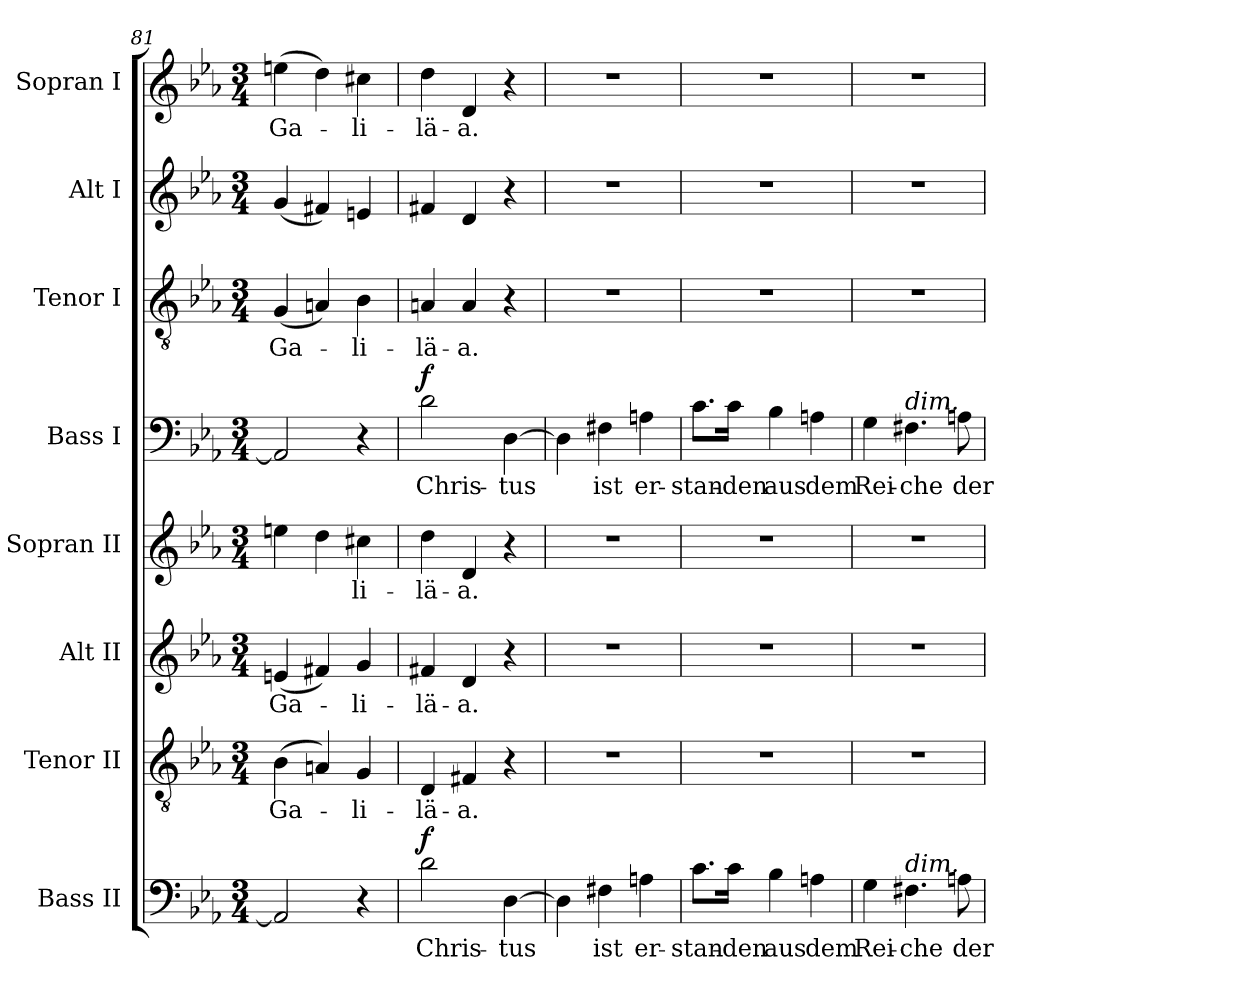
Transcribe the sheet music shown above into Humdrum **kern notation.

**kern	**text	**dynam	**kern	**text	**kern	**text	**kern	**text	**kern	**text	**dynam	**kern	**text	**kern	**kern	**text
*part8	*part8	*part8	*part7	*part7	*part6	*part6	*part5	*part5	*part4	*part4	*part4	*part3	*part3	*part2	*part1	*part1
*staff8	*staff8	*staff8	*staff7	*staff7	*staff6	*staff6	*staff5	*staff5	*staff4	*staff4	*staff4	*staff3	*staff3	*staff2	*staff1	*staff1
*I"Bass II	*	*	*I"Tenor II	*	*I"Alt II	*	*I"Sopran II	*	*I"Bass I	*	*	*I"Tenor I	*	*I"Alt I	*I"Sopran I	*
*clefF4	*	*	*clefGv2	*	*clefG2	*	*clefG2	*	*clefF4	*	*	*clefGv2	*	*clefG2	*clefG2	*
*k[b-e-a-]	*	*	*k[b-e-a-]	*	*k[b-e-a-]	*	*k[b-e-a-]	*	*k[b-e-a-]	*	*	*k[b-e-a-]	*	*k[b-e-a-]	*k[b-e-a-]	*
*E-:	*	*	*E-:	*	*E-:	*	*E-:	*	*E-:	*	*	*E-:	*	*E-:	*E-:	*
*M3/4	*	*	*M3/4	*	*M3/4	*	*M3/4	*	*M3/4	*	*	*M3/4	*	*M3/4	*M3/4	*
=81	=81	=81	=81	=81	=81	=81	=81	=81	=81	=81	=81	=81	=81	=81	=81	=81
2AA/]	.	.	(>4B-\	Ga-	(4en/	Ga-	4een\	.	2AA/]	.	.	(4G/	Ga-	(4g/	(>4een\	Ga-
.	.	.	4An/)	.	4f#X/)	.	4dd\	.	.	.	.	4An/)	.	4f#X/)	4dd\)	.
4r	.	.	4G/	-li-	4g/	-li-	4cc#X\	-li-	4r	.	.	4B-\	-li-	4en/	4cc#X\	-li-
!!LO:LB:g=z
=82	=82	=82	=82	=82	=82	=82	=82	=82	=82	=82	=82	=82	=82	=82	=82	=82
!	!	!LO:DY:a	!	!	!	!	!	!	!	!	!LO:DY:a	!	!	!	!	!
2d\	Chris-	f	4D/	-lä-	4f#X/	-lä-	4dd\	-lä-	2d\	Chris-	f	4An/	-lä-	4f#X/	4dd\	-lä-
.	.	.	4F#X/	-a.	4d/	-a.	4d/	-a.	.	.	.	4A/	-a.	4d/	4d/	-a.
[4D\	-tus	.	4r	.	4r	.	4r	.	[4D\	-tus	.	4r	.	4r	4r	.
=83	=83	=83	=83	=83	=83	=83	=83	=83	=83	=83	=83	=83	=83	=83	=83	=83
4D\]	.	.	2.r	.	2.r	.	2.r	.	4D\]	.	.	2.r	.	2.r	2.r	.
4F#X\	ist	.	.	.	.	.	.	.	4F#X\	ist	.	.	.	.	.	.
4An\	er-	.	.	.	.	.	.	.	4An\	er-	.	.	.	.	.	.
=84	=84	=84	=84	=84	=84	=84	=84	=84	=84	=84	=84	=84	=84	=84	=84	=84
8.c\L	-stan-	.	2.r	.	2.r	.	2.r	.	8.c\L	-stan-	.	2.r	.	2.r	2.r	.
16c\Jk	-den	.	.	.	.	.	.	.	16c\Jk	-den	.	.	.	.	.	.
4B-\	aus	.	.	.	.	.	.	.	4B-\	aus	.	.	.	.	.	.
4An\	dem	.	.	.	.	.	.	.	4An\	dem	.	.	.	.	.	.
=85	=85	=85	=85	=85	=85	=85	=85	=85	=85	=85	=85	=85	=85	=85	=85	=85
4G\	Rei-	.	2.r	.	2.r	.	2.r	.	4G\	Rei-	.	2.r	.	2.r	2.r	.
!	!	!	!	!	!	!	!	!	!LO:TX:a:i:t=dim.	!	!	!	!	!	!	!
!LO:TX:a:i:t=dim.	!	!	!	!	!	!	!	!	!	!	!	!	!	!	!	!
4.F#X\	-che	.	.	.	.	.	.	.	4.F#X\	-che	.	.	.	.	.	.
8An\	der	.	.	.	.	.	.	.	8An\	der	.	.	.	.	.	.
=	=	=	=	=	=	=	=	=	=	=	=	=	=	=	=	=
*-	*-	*-	*-	*-	*-	*-	*-	*-	*-	*-	*-	*-	*-	*-	*-	*-
